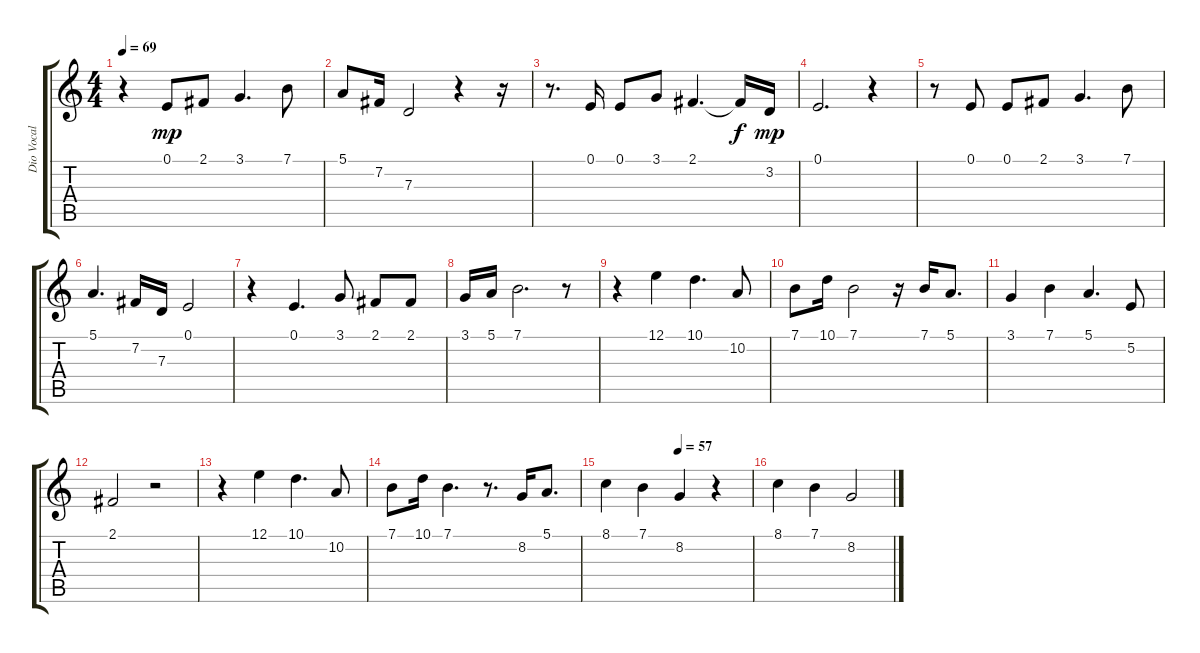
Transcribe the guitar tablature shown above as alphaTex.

\track ("Dio Vocal" "Dio Vocal") {instrument pad3polysynth}
\staff {score tabs}
\tuning (E4 B3 G3 D3 A2 E2) {hide}
\ts (4 4)
\tempo 69
\clef g2
\ks c
r.4{dy mp} 0.1.8 2.1.8 3.1.4{d} 7.1.8 |
5.1.8 7.2.16 7.3.2 r.4 r.16 |
r.8{d} 0.1.16 0.1.8 3.1.8 2.1.4{d} 2.1{t}.16{dy f} 3.2.16{dy mp} |
0.1.2{d} r.4 |
r.8 0.1.8 0.1.8 2.1.8 3.1.4{d} 7.1.8 |
5.1.4{d} 7.2.16 7.3.16 0.1.2 |
r.4 0.1.4{d} 3.1.8 2.1.8 2.1.8 |
3.1.16 5.1.16 7.1.2{d} r.8 |
r.4 12.1.4 10.1.4{d} 10.2.8 |
7.1.8 10.1.16 7.1.2 r.16 7.1.16 5.1.8{d} |
3.1.4 7.1.4 5.1.4{d} 5.2.8 |
2.1.2 r.2 |
r.4 12.1.4 10.1.4{d} 10.2.8 |
7.1.8 10.1.16 7.1.4{d} r.8{d} 8.2.16 5.1.8{d} |
\tempo (57 0.5)
8.1.4 7.1.4 8.2.4 r.4 |
8.1.4 7.1.4 8.2.2
